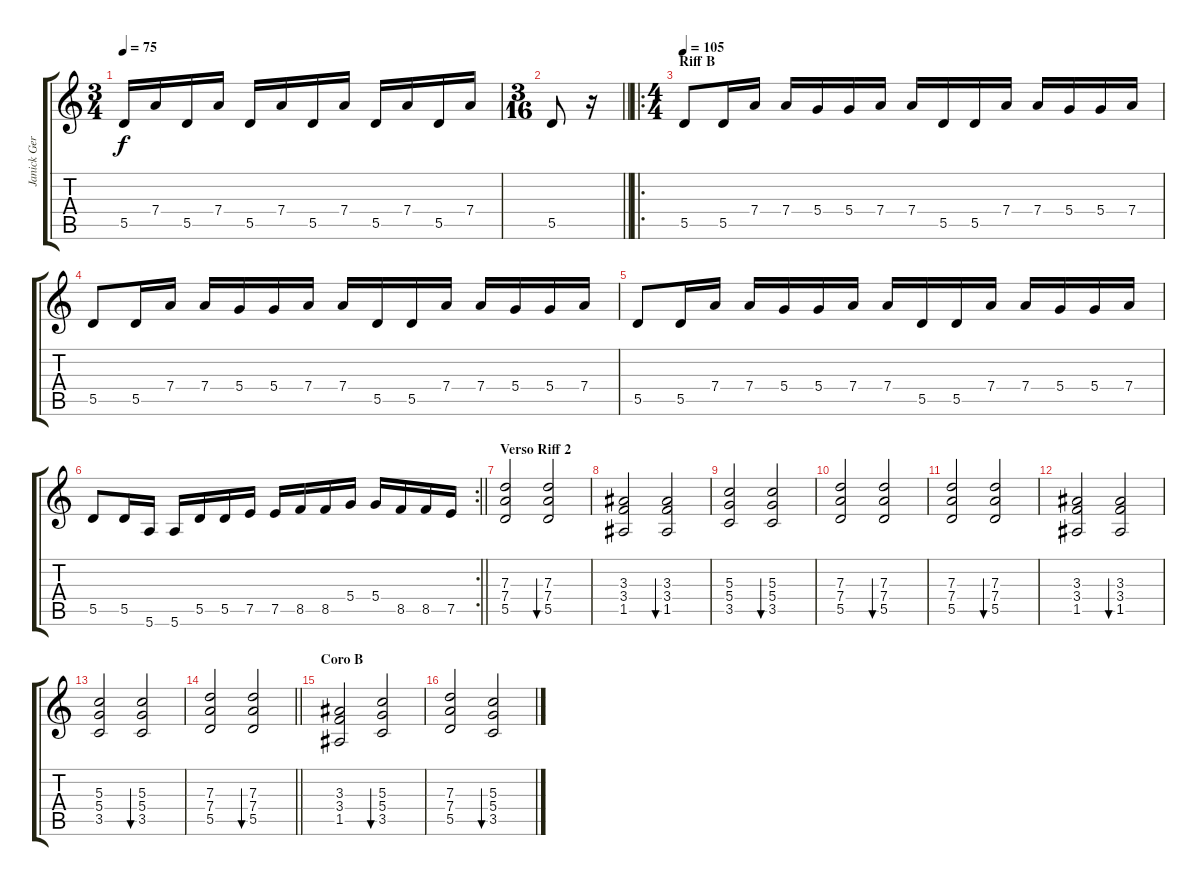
\track ("Janick Gers" "Janick Ger") {instrument distortionguitar}
\staff {score tabs}
\tuning (E4 B3 G3 D3 A2 E2) {hide}
\ts (3 4)
\tempo 75
\clef g2
\ks c
5.5.16{dy f} 7.4.16 5.5.16 7.4.16 5.5.16 7.4.16 5.5.16 7.4.16 5.5.16 7.4.16 5.5.16 7.4.16 |
\ts (3 16)
\barLineRight lightlight
5.5.8 r.16 |
\ro
\ts (4 4)
\section ("" "Riff B")
\tempo 105
5.5.8{instrument distortionguitar} 5.5.16 7.4.16 7.4.16 5.4.16 5.4.16 7.4.16 7.4.16 5.5.16 5.5.16 7.4.16 7.4.16 5.4.16 5.4.16 7.4.16 |
5.5.8 5.5.16 7.4.16 7.4.16 5.4.16 5.4.16 7.4.16 7.4.16 5.5.16 5.5.16 7.4.16 7.4.16 5.4.16 5.4.16 7.4.16 |
5.5.8 5.5.16 7.4.16 7.4.16 5.4.16 5.4.16 7.4.16 7.4.16 5.5.16 5.5.16 7.4.16 7.4.16 5.4.16 5.4.16 7.4.16 |
\rc 2
\barLineRight lightlight
5.5.8 5.5.16 5.6.16 5.6.16 5.5.16 5.5.16 7.5.16 7.5.16 8.5.16 8.5.16 5.4.16 5.4.16 8.5.16 8.5.16 7.5.16 |
\section ("" "Verso Riff 2")
(7.3 7.4 5.5).2 (7.3 7.4 5.5).2{bu 30} |
(3.3 3.4 1.5).2 (3.3 3.4 1.5).2{bu 30} |
(5.3 5.4 3.5).2 (5.3 5.4 3.5).2{bu 30} |
(7.3 7.4 5.5).2 (7.3 7.4 5.5).2{bu 30} |
(7.3 7.4 5.5).2 (7.3 7.4 5.5).2{bu 30} |
(3.3 3.4 1.5).2 (3.3 3.4 1.5).2{bu 30} |
(5.3 5.4 3.5).2 (5.3 5.4 3.5).2{bu 30} |
\barLineRight lightlight
(7.3 7.4 5.5).2 (7.3 7.4 5.5).2{bu 30} |
\section ("" "Coro B")
(3.3 3.4 1.5).2 (5.3 5.4 3.5).2{bu 30} |
(7.3 7.4 5.5).2 (5.3 5.4 3.5).2{bu 30}
